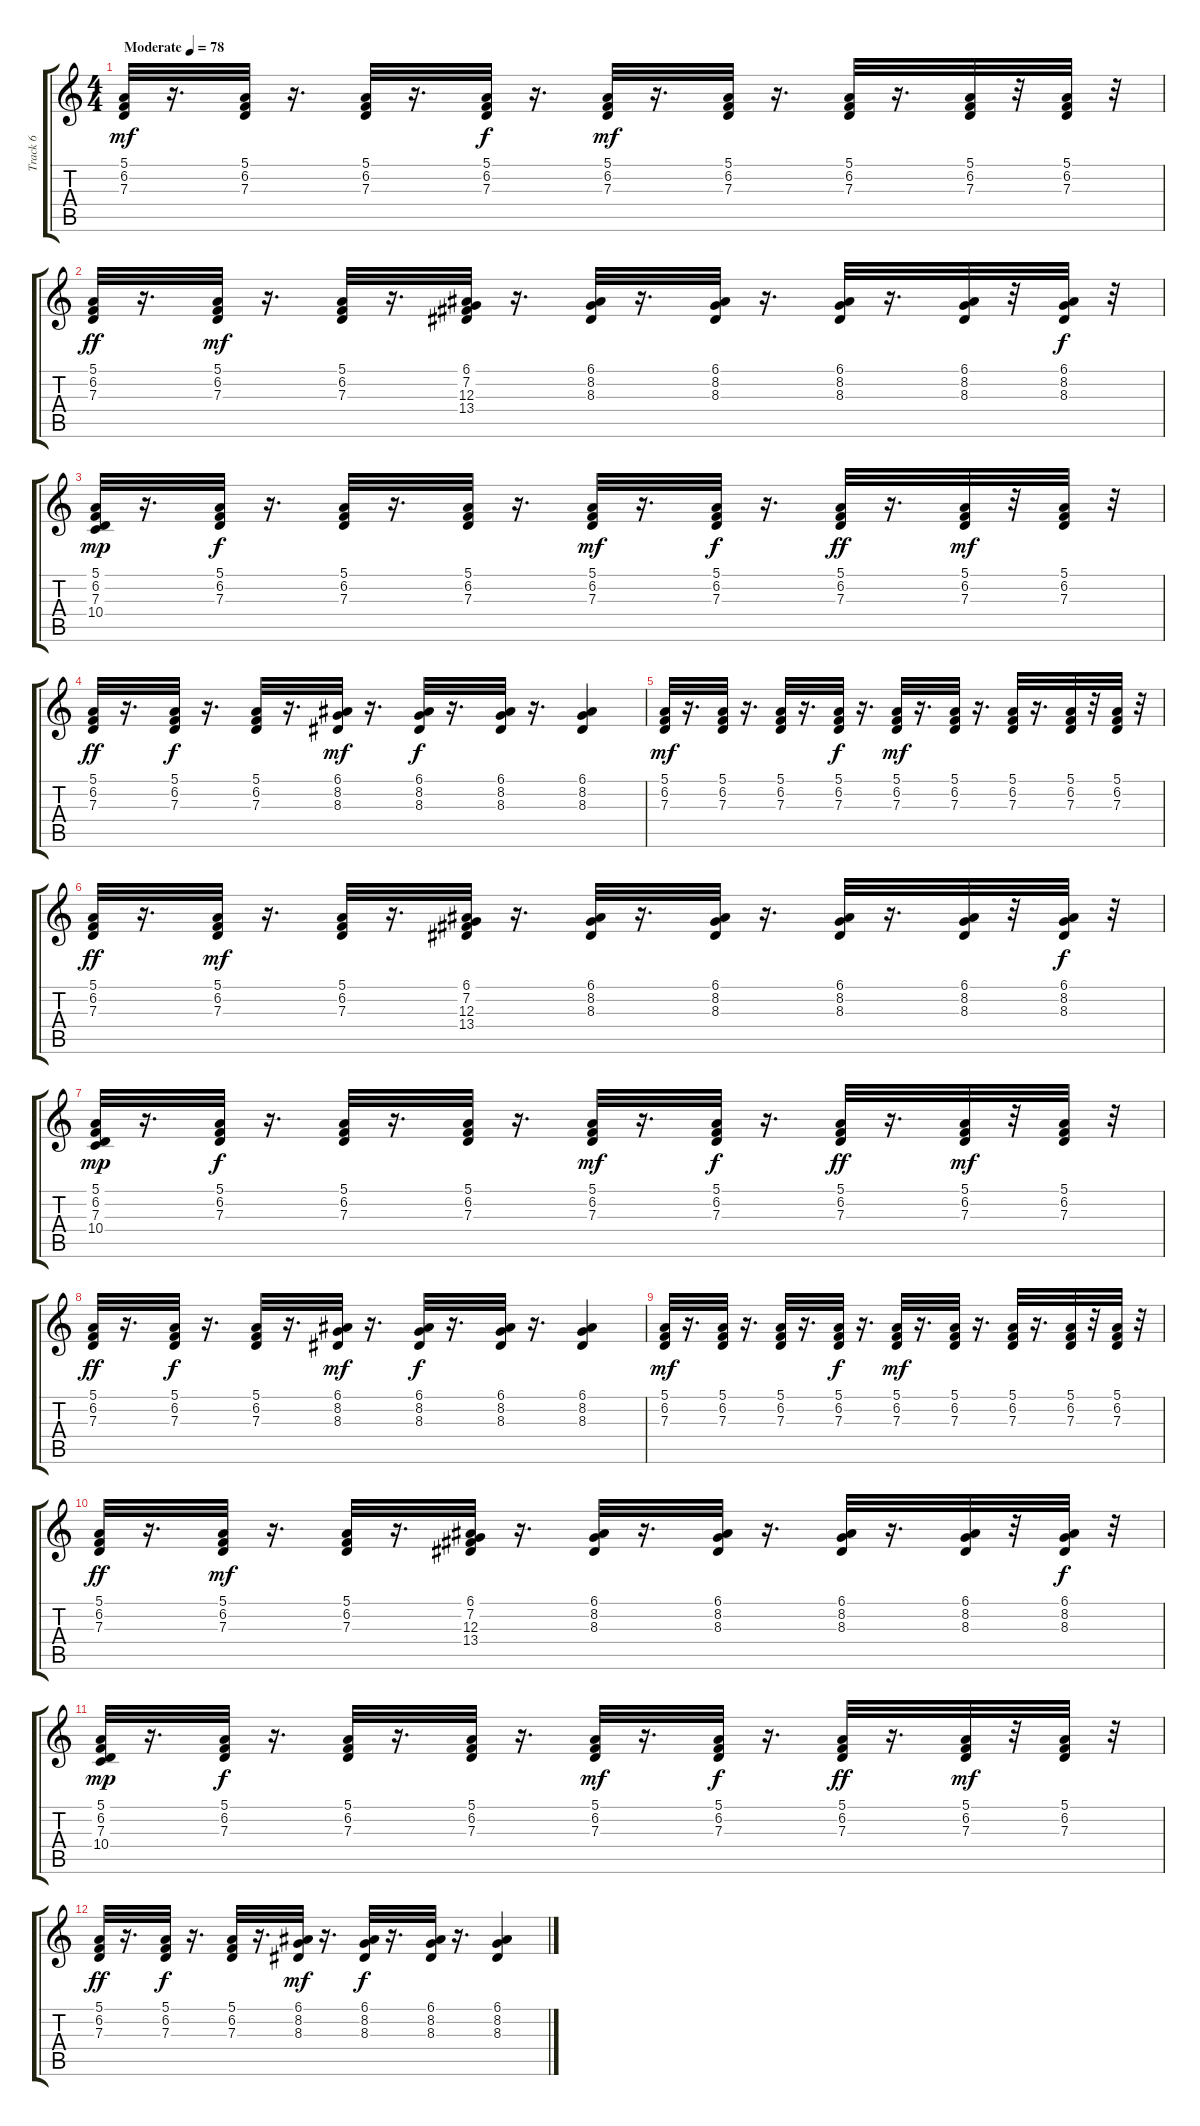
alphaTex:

\track ("Track 6" "Track 6") {instrument churchorgan}
\staff {score tabs}
\tuning (E4 B3 G3 D3 A2 E2) {hide}
\ts (4 4)
\tempo (78 "Moderate")
\clef g2
\ks c
(5.1 6.2 7.3).32{dy mf instrument churchorgan} r.16{d} (5.1 6.2 7.3).32 r.16{d} (5.1 6.2 7.3).32 r.16{d} (5.1 6.2 7.3).32{dy f} r.16{d} (5.1 6.2 7.3).32{dy mf} r.16{d} (5.1 6.2 7.3).32 r.16{d} (5.1 6.2 7.3).32 r.16{d} (5.1 6.2 7.3).32 r.32 (5.1 6.2 7.3).32 r.32 |
(5.1 6.2 7.3).32{dy ff} r.16{d} (5.1 6.2 7.3).32{dy mf} r.16{d} (5.1 6.2 7.3).32 r.16{d} (6.1 7.2 12.3 13.4).32 r.16{d} (6.1 8.2 8.3).32 r.16{d} (6.1 8.2 8.3).32 r.16{d} (6.1 8.2 8.3).32 r.16{d} (6.1 8.2 8.3).32 r.32 (6.1 8.2 8.3).32{dy f} r.32 |
(5.1 6.2 7.3 10.4).32{dy mp} r.16{d} (5.1 6.2 7.3).32{dy f} r.16{d} (5.1 6.2 7.3).32 r.16{d} (5.1 6.2 7.3).32 r.16{d} (5.1 6.2 7.3).32{dy mf} r.16{d} (5.1 6.2 7.3).32{dy f} r.16{d} (5.1 6.2 7.3).32{dy ff} r.16{d} (5.1 6.2 7.3).32{dy mf} r.32 (5.1 6.2 7.3).32 r.32 |
(5.1 6.2 7.3).32{dy ff} r.16{d} (5.1 6.2 7.3).32{dy f} r.16{d} (5.1 6.2 7.3).32 r.16{d} (6.1 8.2 8.3).32{dy mf} r.16{d} (6.1 8.2 8.3).32{dy f} r.16{d} (6.1 8.2 8.3).32 r.16{d} (6.1 8.2 8.3).4 |
(5.1 6.2 7.3).32{dy mf} r.16{d} (5.1 6.2 7.3).32 r.16{d} (5.1 6.2 7.3).32 r.16{d} (5.1 6.2 7.3).32{dy f} r.16{d} (5.1 6.2 7.3).32{dy mf} r.16{d} (5.1 6.2 7.3).32 r.16{d} (5.1 6.2 7.3).32 r.16{d} (5.1 6.2 7.3).32 r.32 (5.1 6.2 7.3).32 r.32 |
(5.1 6.2 7.3).32{dy ff} r.16{d} (5.1 6.2 7.3).32{dy mf} r.16{d} (5.1 6.2 7.3).32 r.16{d} (6.1 7.2 12.3 13.4).32 r.16{d} (6.1 8.2 8.3).32 r.16{d} (6.1 8.2 8.3).32 r.16{d} (6.1 8.2 8.3).32 r.16{d} (6.1 8.2 8.3).32 r.32 (6.1 8.2 8.3).32{dy f} r.32 |
(5.1 6.2 7.3 10.4).32{dy mp} r.16{d} (5.1 6.2 7.3).32{dy f} r.16{d} (5.1 6.2 7.3).32 r.16{d} (5.1 6.2 7.3).32 r.16{d} (5.1 6.2 7.3).32{dy mf} r.16{d} (5.1 6.2 7.3).32{dy f} r.16{d} (5.1 6.2 7.3).32{dy ff} r.16{d} (5.1 6.2 7.3).32{dy mf} r.32 (5.1 6.2 7.3).32 r.32 |
(5.1 6.2 7.3).32{dy ff} r.16{d} (5.1 6.2 7.3).32{dy f} r.16{d} (5.1 6.2 7.3).32 r.16{d} (6.1 8.2 8.3).32{dy mf} r.16{d} (6.1 8.2 8.3).32{dy f} r.16{d} (6.1 8.2 8.3).32 r.16{d} (6.1 8.2 8.3).4 |
(5.1 6.2 7.3).32{dy mf} r.16{d} (5.1 6.2 7.3).32 r.16{d} (5.1 6.2 7.3).32 r.16{d} (5.1 6.2 7.3).32{dy f} r.16{d} (5.1 6.2 7.3).32{dy mf} r.16{d} (5.1 6.2 7.3).32 r.16{d} (5.1 6.2 7.3).32 r.16{d} (5.1 6.2 7.3).32 r.32 (5.1 6.2 7.3).32 r.32 |
(5.1 6.2 7.3).32{dy ff} r.16{d} (5.1 6.2 7.3).32{dy mf} r.16{d} (5.1 6.2 7.3).32 r.16{d} (6.1 7.2 12.3 13.4).32 r.16{d} (6.1 8.2 8.3).32 r.16{d} (6.1 8.2 8.3).32 r.16{d} (6.1 8.2 8.3).32 r.16{d} (6.1 8.2 8.3).32 r.32 (6.1 8.2 8.3).32{dy f} r.32 |
(5.1 6.2 7.3 10.4).32{dy mp} r.16{d} (5.1 6.2 7.3).32{dy f} r.16{d} (5.1 6.2 7.3).32 r.16{d} (5.1 6.2 7.3).32 r.16{d} (5.1 6.2 7.3).32{dy mf} r.16{d} (5.1 6.2 7.3).32{dy f} r.16{d} (5.1 6.2 7.3).32{dy ff} r.16{d} (5.1 6.2 7.3).32{dy mf} r.32 (5.1 6.2 7.3).32 r.32 |
(5.1 6.2 7.3).32{dy ff} r.16{d} (5.1 6.2 7.3).32{dy f} r.16{d} (5.1 6.2 7.3).32 r.16{d} (6.1 8.2 8.3).32{dy mf} r.16{d} (6.1 8.2 8.3).32{dy f} r.16{d} (6.1 8.2 8.3).32 r.16{d} (6.1 8.2 8.3).4
